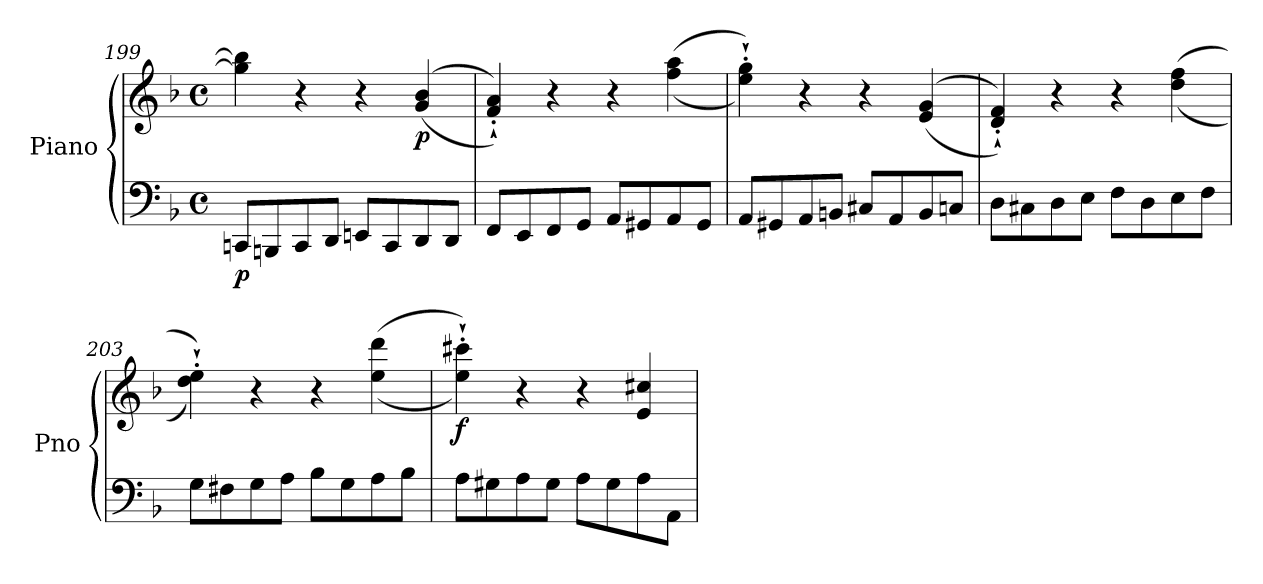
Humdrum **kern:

**kern	**kern	**dynam
*part1	*part1	*part1
*staff2	*staff1	*staff1/2
*I"Piano	*	*
*I'Pno	*	*
*clefF4	*clefG2	*
*k[b-]	*k[b-]	*
*M4/4	*M4/4	*
*met(c)	*met(c)	*
=199	=199	=199
*^	*	*
!	!	!	!LO:DY:b=2
1ryy	8CCn/L	4gg\] 4bb-\]	p
.	8BBBn/	.	.
.	8CC/	4r	.
.	8DD/J	.	.
.	8EEn/L	4r	.
.	8CC/	.	.
!	!	!	!LO:DY:b
.	8DD/	(>(<4g/ 4b-/	p
.	8DD/J	.	.
=200	=200	=200	=200
1ryy	8FF/L	4f/'` 4a/'`))	.
.	8EE/	.	.
.	8FF/	4r	.
.	8GG/J	.	.
.	8AA/L	4r	.
.	8GG#X/	.	.
.	8AA/	(>(>4ff\ 4aa\	.
.	8GG#/J	.	.
=201	=201	=201	=201
1ryy	8AA/L	4ee\'` 4gg\'`))	.
.	8GG#X/	.	.
.	8AA/	4r	.
.	8BBn/J	.	.
.	8C#X/L	4r	.
.	8AA/	.	.
.	8BB/	(>(<4e/ 4g/	.
.	8Cn/J	.	.
!!LO:LB:g=z
=202	=202	=202	=202
1ryy	8D\L	4d/'` 4f/'`))	.
.	8C#X\	.	.
.	8D\	4r	.
.	8E\J	.	.
.	8F\L	4r	.
.	8D\	.	.
!	!	!	!LO:DY:b
.	8E\	(>(>4dd\ 4ff\	other-dynamics
.	8F\J	.	.
=203	=203	=203	=203
1ryy	8G\L	4dd\'` 4ee\'`))	.
.	8F#X\	.	.
.	8G\	4r	.
.	8A\J	.	.
.	8B-\L	4r	.
.	8G\	.	.
.	8A\	(>(>4ee\ 4ddd\	.
.	8B-\J	.	.
=204	=204	=204	=204
!	!	!	!LO:DY:b
1ryy	8A\L	4ee\'` 4ccc#X\'`))	f
.	8G#X\	.	.
.	8A\	4r	.
.	8G#\J	.	.
.	8A\L	4r	.
.	8G#\	.	.
.	8A\	4e/ 4cc#X/	.
.	8AA\J	.	.
*v	*v	*	*
=	=	=
*-	*-	*-
